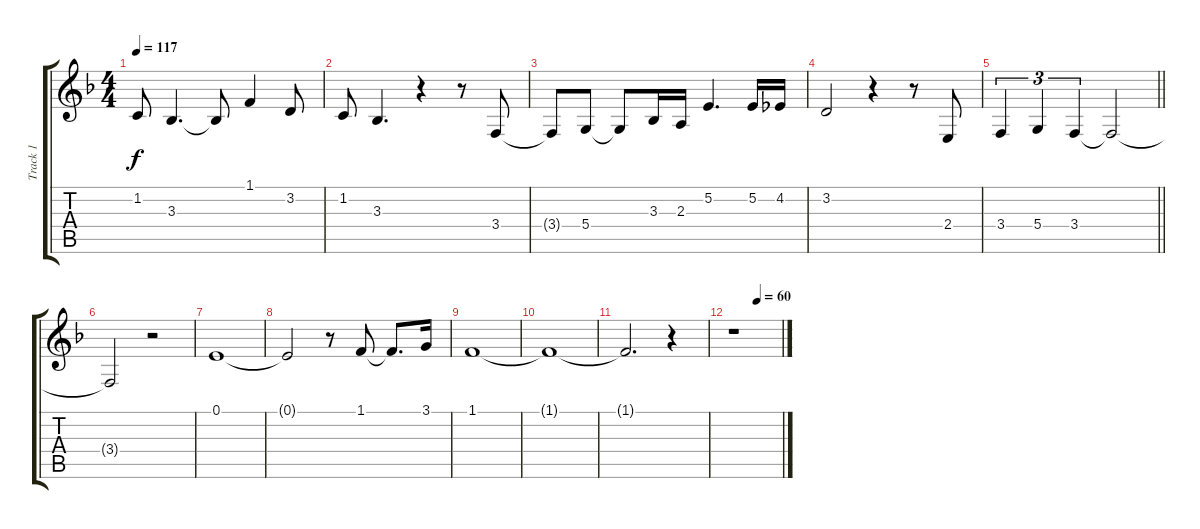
\track ("Track 1" "Track 1") {instrument bassoon}
\staff {score tabs}
\tuning (E4 B3 G3 D3 A2 E2) {hide}
\ts (4 4)
\tempo 117
\clef g2
\ks f
1.2.8{dy f} 3.3.4{d} 3.3{t}.8 1.1.4 3.2.8 |
1.2.8 3.3.4{d} r.4 r.8 3.4.8 |
3.4{t}.8 5.4.8 5.4{t}.8 3.3.16 2.3.16 5.2.4{d} 5.2.16 4.2.16 |
3.2.2 r.4 r.8 2.4.8 |
\barLineRight lightlight
3.4.4{tu (3 2)} 5.4.4{tu (3 2)} 3.4.4{tu (3 2)} 3.4{t}.2 |
3.4{t}.2 r.2 |
0.1.1 |
0.1{t}.2 r.8 1.1.8 1.1{t}.8{d} 3.1.16 |
1.1.1 |
1.1{t}.1 |
1.1{t}.2{d} r.4 |
\tempo (60 0.5)
r.1
